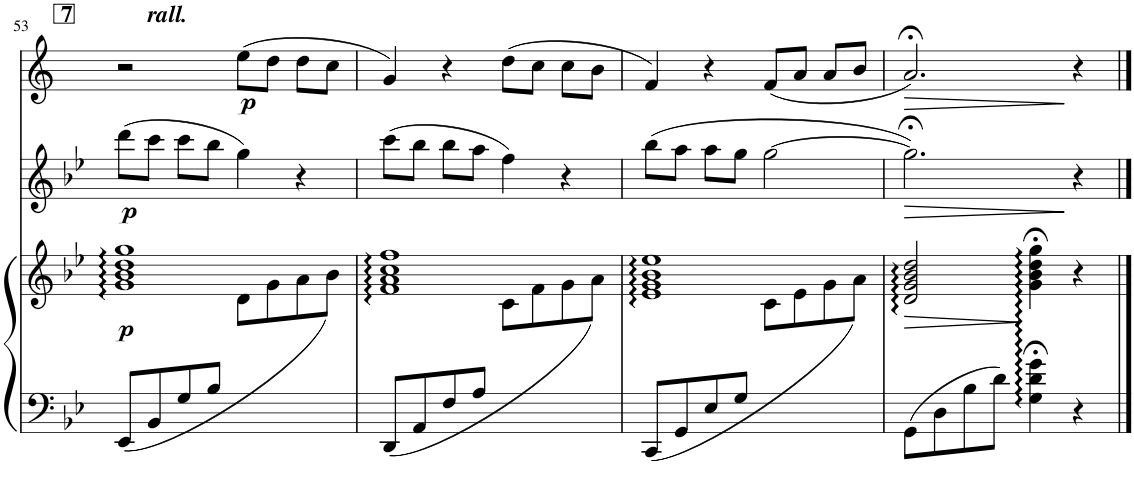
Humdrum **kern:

**kern	**kern	**dynam	**kern	**dynam	**kern	**dynam
*part3	*part3	*part3	*part2	*part2	*part1	*part1
*staff4	*staff3	*staff3/4	*staff2	*staff2	*staff1	*staff1
*I"Piano	*	*	*I"Fl.	*	*I"Cl.	*
*	*	*	*I'Fl	*	*I'Cl	*
!!LO:PB:g=z
*clefF4	*clefG2	*	*clefG2	*	*clefG2	*
*	*	*	*	*	*Trd1c2	*
*k[b-e-]	*k[b-e-]	*	*k[b-e-]	*	*k[]	*
*M4/4	*M4/4	*	*M4/4	*	*M4/4	*
!!LO:REH:place=s1:a:B:cj:fs=12:t=7
=53	=53	=53	=53	=53	=53	=53
*	*^	*	*	*	*	*
!	!	!	!	!	!	!LO:TX:a:Bi:t=rall.	!
!	!	!	!LO:DY:b	!	!LO:DY:b	!	!
(<8EE-/L	1g:: 1b-:: 1dd:: 1gg::	2ryy	p	(8ddd\L	p	2r	.
8BB-/	.	.	.	8ccc\J	.	.	.
8G/	.	.	.	8ccc\L	.	.	.
8B-/J	.	.	.	8bb-\J	.	.	.
!	!	!	!	!	!	!	!LO:DY:b
2ryy	.	8d\L	.	4gg\)	.	(8ee\L	p
.	.	8g\	.	.	.	8dd\J	.
.	.	8a\	.	4r	.	8dd\L	.
.	.	8b-\J)	.	.	.	8cc\J	.
=54	=54	=54	=54	=54	=54	=54	=54
(<8DD/L	1f:: 1a:: 1cc:: 1ff::	2ryy	.	(8ccc\L	.	4g/)	.
8AA/	.	.	.	8bb-\J	.	.	.
8F/	.	.	.	8bb-\L	.	4r	.
8A/J	.	.	.	8aa\J	.	.	.
2ryy	.	8c\L	.	4ff\)	.	(8dd\L	.
.	.	8f\	.	.	.	8cc\J	.
.	.	8g\	.	4r	.	8cc\L	.
.	.	8a\J)	.	.	.	8b\J	.
=55	=55	=55	=55	=55	=55	=55	=55
(<8CC/L	1e-:: 1g:: 1b-:: 1ee-::	2ryy	.	(8bb-\L	.	4f/)	.
8GG/	.	.	.	8aa\J	.	.	.
8E-/	.	.	.	8aa\L	.	4r	.
8G/J	.	.	.	8gg\J	.	.	.
2ryy	.	8c\L	.	[2gg\	.	(8f/L	.
.	.	8e-\	.	.	.	8a/J	.
.	.	8g\	.	.	.	8a/L	.
.	.	8a\J)	.	.	.	8b/J	.
=56	=56	=56	=56	=56	=56	=56	=56
!	!	!	!LO:HP:b	!	!LO:HP:b	!	!LO:HP:b
*	*v	*v	*	*	*	*	*
8GG\L	2d/:: 2g/:: 2b-/:: 2dd/::	>	2.gg;<\])	>	2.a;</)	>
8D\	.	.	.	.	.	.
8B-\	.	.	.	.	.	.
8d\J	.	.	.	.	.	.
4G\::;< 4d\::;< 4g\::;<	4g\::;< 4b-\::;< 4dd\::;< 4gg\::;<	]	.	.	.	.
4r	4r	.	4r	]	4r	]
==	==	==	==	==	==	==
*-	*-	*-	*-	*-	*-	*-
